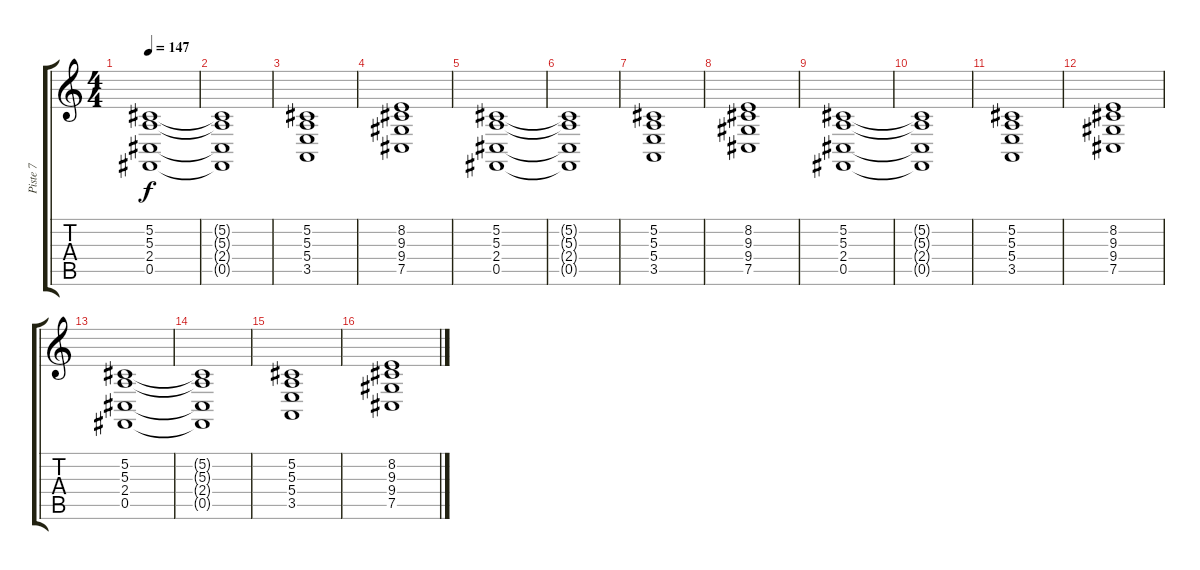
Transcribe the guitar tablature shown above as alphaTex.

\track ("Piste 7" "Piste 7") {instrument choiraahs}
\staff {score tabs}
\tuning (Db4 Ab3 E3 B2 Gb2 Db2) {hide}
\ts (4 4)
\tempo 147
\clef g2
\ks c
(5.2 5.3 2.4 0.5).1{dy f instrument choiraahs} |
(5.2{t} 5.3{t} 2.4{t} 0.5{t}).1 |
(5.2 5.3 5.4 3.5).1 |
(8.2 9.3 9.4 7.5).1 |
(5.2 5.3 2.4 0.5).1 |
(5.2{t} 5.3{t} 2.4{t} 0.5{t}).1 |
(5.2 5.3 5.4 3.5).1 |
(8.2 9.3 9.4 7.5).1 |
(5.2 5.3 2.4 0.5).1 |
(5.2{t} 5.3{t} 2.4{t} 0.5{t}).1 |
(5.2 5.3 5.4 3.5).1 |
(8.2 9.3 9.4 7.5).1 |
(5.2 5.3 2.4 0.5).1 |
(5.2{t} 5.3{t} 2.4{t} 0.5{t}).1 |
(5.2 5.3 5.4 3.5).1 |
(8.2 9.3 9.4 7.5).1
